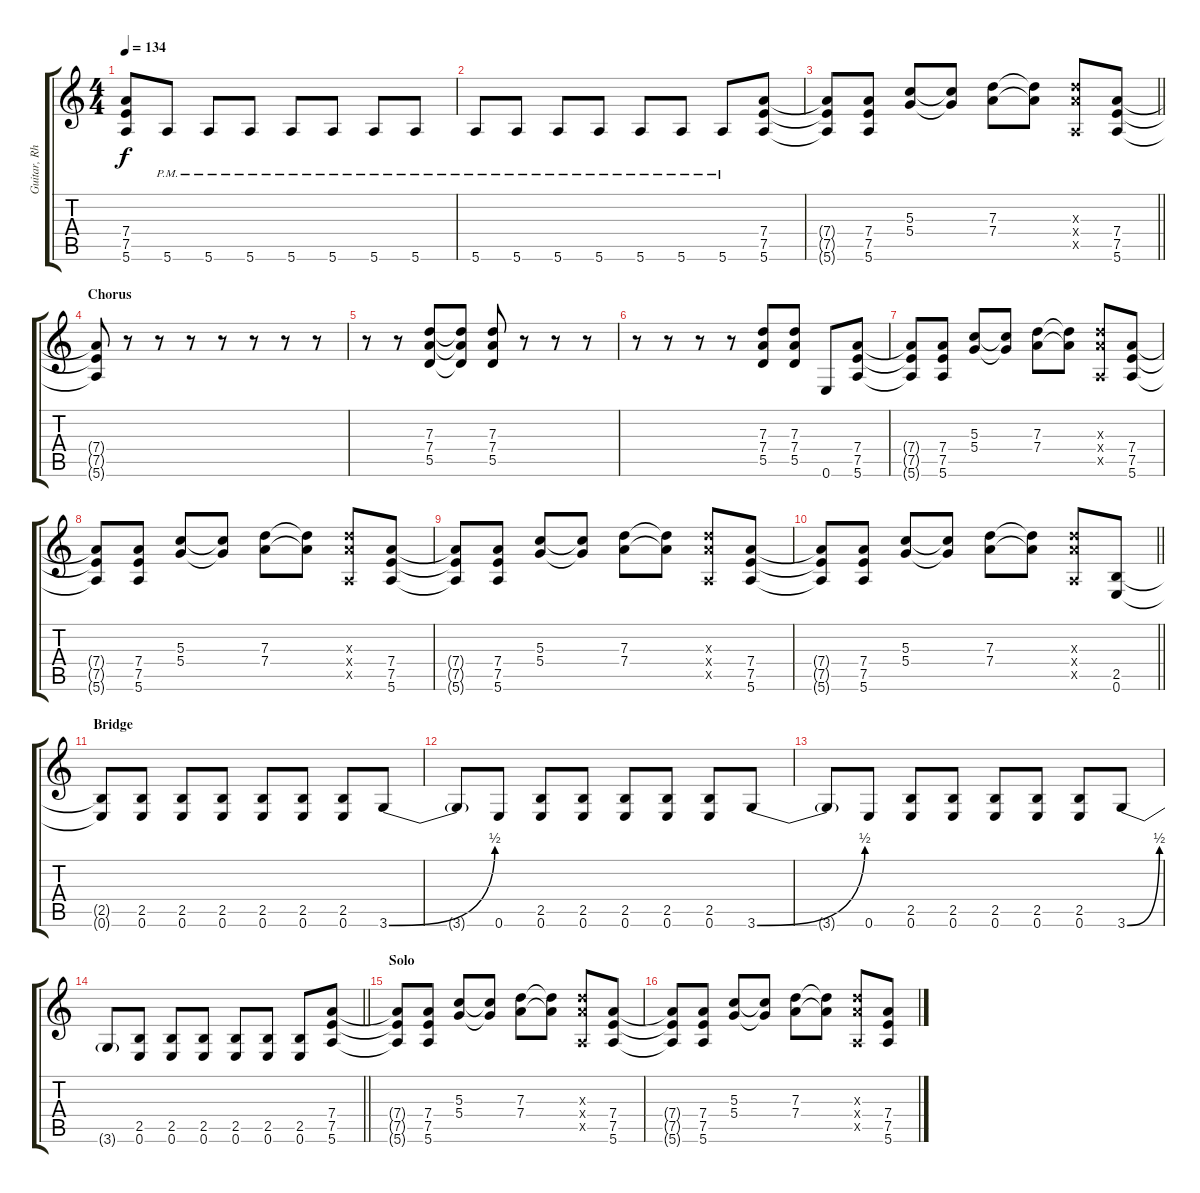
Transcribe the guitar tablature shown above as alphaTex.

\track ("Guitar, Rhythm" "Guitar, Rh") {instrument overdrivenguitar}
\staff {score tabs}
\tuning (E4 B3 G3 D3 A2 E2) {hide}
\ts (4 4)
\tempo 134
\clef g2
\ks c
(7.4{t} 7.5{t} 5.6{t}).8{dy f} 5.6{pm}.8 5.6{pm}.8 5.6{pm}.8 5.6{pm}.8 5.6{pm}.8 5.6{pm}.8 5.6{pm}.8 |
5.6{pm}.8 5.6{pm}.8 5.6{pm}.8 5.6{pm}.8 5.6{pm}.8 5.6{pm}.8 5.6{pm}.8 (7.4 7.5 5.6).8 |
\barLineRight lightlight
(7.4{t} 7.5{t} 5.6{t}).8 (7.4 7.5 5.6).8 (5.3 5.4).8 (5.3{t} 5.4{t}).8 (7.3 7.4).8 (7.3{t} 7.4{t}).8 (7.3{x} 7.4{x} 0.5{x}).8 (7.4 7.5 5.6).8 |
\section ("" "Chorus")
(7.4{t} 7.5{t} 5.6{t}).8 r.8 r.8 r.8 r.8 r.8 r.8 r.8 |
r.8 r.8 (7.3 7.4 5.5).8 (7.3{t} 7.4{t} 5.5{t}).8 (7.3 7.4 5.5).8 r.8 r.8 r.8 |
r.8 r.8 r.8 r.8 (7.3 7.4 5.5).8 (7.3 7.4 5.5).8 0.6.8 (7.4 7.5 5.6).8 |
(7.4{t} 7.5{t} 5.6{t}).8 (7.4 7.5 5.6).8 (5.3 5.4).8 (5.3{t} 5.4{t}).8 (7.3 7.4).8 (7.3{t} 7.4{t}).8 (7.3{x} 7.4{x} 0.5{x}).8 (7.4 7.5 5.6).8 |
(7.4{t} 7.5{t} 5.6{t}).8 (7.4 7.5 5.6).8 (5.3 5.4).8 (5.3{t} 5.4{t}).8 (7.3 7.4).8 (7.3{t} 7.4{t}).8 (7.3{x} 7.4{x} 0.5{x}).8 (7.4 7.5 5.6).8 |
(7.4{t} 7.5{t} 5.6{t}).8 (7.4 7.5 5.6).8 (5.3 5.4).8 (5.3{t} 5.4{t}).8 (7.3 7.4).8 (7.3{t} 7.4{t}).8 (7.3{x} 7.4{x} 0.5{x}).8 (7.4 7.5 5.6).8 |
\barLineRight lightlight
(7.4{t} 7.5{t} 5.6{t}).8 (7.4 7.5 5.6).8 (5.3 5.4).8 (5.3{t} 5.4{t}).8 (7.3 7.4).8 (7.3{t} 7.4{t}).8 (7.3{x} 7.4{x} 0.5{x}).8 (2.5 0.6).8 |
\section ("" "Bridge")
(2.5{t} 0.6{t}).8 (2.5 0.6).8 (2.5 0.6).8 (2.5 0.6).8 (2.5 0.6).8 (2.5 0.6).8 (2.5 0.6).8 3.6{be (bend 0 0 60 2)}.8 |
3.6{t}.8 0.6.8 (2.5 0.6).8 (2.5 0.6).8 (2.5 0.6).8 (2.5 0.6).8 (2.5 0.6).8 3.6{be (bend 0 0 60 2)}.8 |
3.6{t}.8 0.6.8 (2.5 0.6).8 (2.5 0.6).8 (2.5 0.6).8 (2.5 0.6).8 (2.5 0.6).8 3.6{be (bend 0 0 60 2)}.8 |
\barLineRight lightlight
3.6{t}.8 (2.5 0.6).8 (2.5 0.6).8 (2.5 0.6).8 (2.5 0.6).8 (2.5 0.6).8 (2.5 0.6).8 (7.4 7.5 5.6).8 |
\section ("" "Solo")
(7.4{t} 7.5{t} 5.6{t}).8 (7.4 7.5 5.6).8 (5.3 5.4).8 (5.3{t} 5.4{t}).8 (7.3 7.4).8 (7.3{t} 7.4{t}).8 (7.3{x} 7.4{x} 0.5{x}).8 (7.4 7.5 5.6).8 |
(7.4{t} 7.5{t} 5.6{t}).8 (7.4 7.5 5.6).8 (5.3 5.4).8 (5.3{t} 5.4{t}).8 (7.3 7.4).8 (7.3{t} 7.4{t}).8 (7.3{x} 7.4{x} 0.5{x}).8 (7.4 7.5 5.6).8
